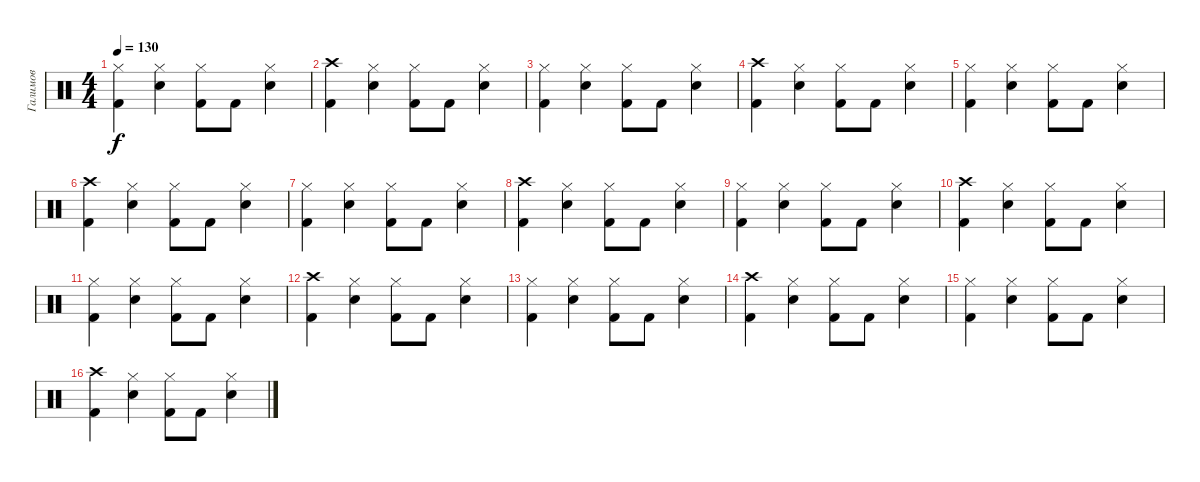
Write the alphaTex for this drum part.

\track ("Галимов" "Галимов") {instrument percussion}
\staff {score}
\articulation defaults
\ts (4 4)
\tempo 130
\clef neutral
\ks c
("Hi-Hat (closed)" "Kick (hit) 2").4{dy f} ("Hi-Hat (closed)" "Electric Snare (hit)").4 ("Hi-Hat (closed)" "Kick (hit) 2").8 "Kick (hit) 2".8 ("Hi-Hat (closed)" "Electric Snare (hit)").4 |
("Crash high (hit)" "Kick (hit) 2").4 ("Hi-Hat (closed)" "Electric Snare (hit)").4 ("Hi-Hat (closed)" "Kick (hit) 2").8 "Kick (hit) 2".8 ("Hi-Hat (closed)" "Electric Snare (hit)").4 |
("Hi-Hat (closed)" "Kick (hit) 2").4 ("Hi-Hat (closed)" "Electric Snare (hit)").4 ("Hi-Hat (closed)" "Kick (hit) 2").8 "Kick (hit) 2".8 ("Hi-Hat (closed)" "Electric Snare (hit)").4 |
("Crash high (hit)" "Kick (hit) 2").4 ("Hi-Hat (closed)" "Electric Snare (hit)").4 ("Hi-Hat (closed)" "Kick (hit) 2").8 "Kick (hit) 2".8 ("Hi-Hat (closed)" "Electric Snare (hit)").4 |
("Hi-Hat (closed)" "Kick (hit) 2").4 ("Hi-Hat (closed)" "Electric Snare (hit)").4 ("Hi-Hat (closed)" "Kick (hit) 2").8 "Kick (hit) 2".8 ("Hi-Hat (closed)" "Electric Snare (hit)").4 |
("Crash high (hit)" "Kick (hit) 2").4 ("Hi-Hat (closed)" "Electric Snare (hit)").4 ("Hi-Hat (closed)" "Kick (hit) 2").8 "Kick (hit) 2".8 ("Hi-Hat (closed)" "Electric Snare (hit)").4 |
("Hi-Hat (closed)" "Kick (hit) 2").4 ("Hi-Hat (closed)" "Electric Snare (hit)").4 ("Hi-Hat (closed)" "Kick (hit) 2").8 "Kick (hit) 2".8 ("Hi-Hat (closed)" "Electric Snare (hit)").4 |
("Crash high (hit)" "Kick (hit) 2").4 ("Hi-Hat (closed)" "Electric Snare (hit)").4 ("Hi-Hat (closed)" "Kick (hit) 2").8 "Kick (hit) 2".8 ("Hi-Hat (closed)" "Electric Snare (hit)").4 |
("Hi-Hat (closed)" "Kick (hit) 2").4 ("Hi-Hat (closed)" "Electric Snare (hit)").4 ("Hi-Hat (closed)" "Kick (hit) 2").8 "Kick (hit) 2".8 ("Hi-Hat (closed)" "Electric Snare (hit)").4 |
("Crash high (hit)" "Kick (hit) 2").4 ("Hi-Hat (closed)" "Electric Snare (hit)").4 ("Hi-Hat (closed)" "Kick (hit) 2").8 "Kick (hit) 2".8 ("Hi-Hat (closed)" "Electric Snare (hit)").4 |
("Hi-Hat (closed)" "Kick (hit) 2").4 ("Hi-Hat (closed)" "Electric Snare (hit)").4 ("Hi-Hat (closed)" "Kick (hit) 2").8 "Kick (hit) 2".8 ("Hi-Hat (closed)" "Electric Snare (hit)").4 |
("Crash high (hit)" "Kick (hit) 2").4 ("Hi-Hat (closed)" "Electric Snare (hit)").4 ("Hi-Hat (closed)" "Kick (hit) 2").8 "Kick (hit) 2".8 ("Hi-Hat (closed)" "Electric Snare (hit)").4 |
("Hi-Hat (closed)" "Kick (hit) 2").4 ("Hi-Hat (closed)" "Electric Snare (hit)").4 ("Hi-Hat (closed)" "Kick (hit) 2").8 "Kick (hit) 2".8 ("Hi-Hat (closed)" "Electric Snare (hit)").4 |
("Crash high (hit)" "Kick (hit) 2").4 ("Hi-Hat (closed)" "Electric Snare (hit)").4 ("Hi-Hat (closed)" "Kick (hit) 2").8 "Kick (hit) 2".8 ("Hi-Hat (closed)" "Electric Snare (hit)").4 |
("Hi-Hat (closed)" "Kick (hit) 2").4 ("Hi-Hat (closed)" "Electric Snare (hit)").4 ("Hi-Hat (closed)" "Kick (hit) 2").8 "Kick (hit) 2".8 ("Hi-Hat (closed)" "Electric Snare (hit)").4 |
("Crash high (hit)" "Kick (hit) 2").4 ("Hi-Hat (closed)" "Electric Snare (hit)").4 ("Hi-Hat (closed)" "Kick (hit) 2").8 "Kick (hit) 2".8 ("Hi-Hat (closed)" "Electric Snare (hit)").4
